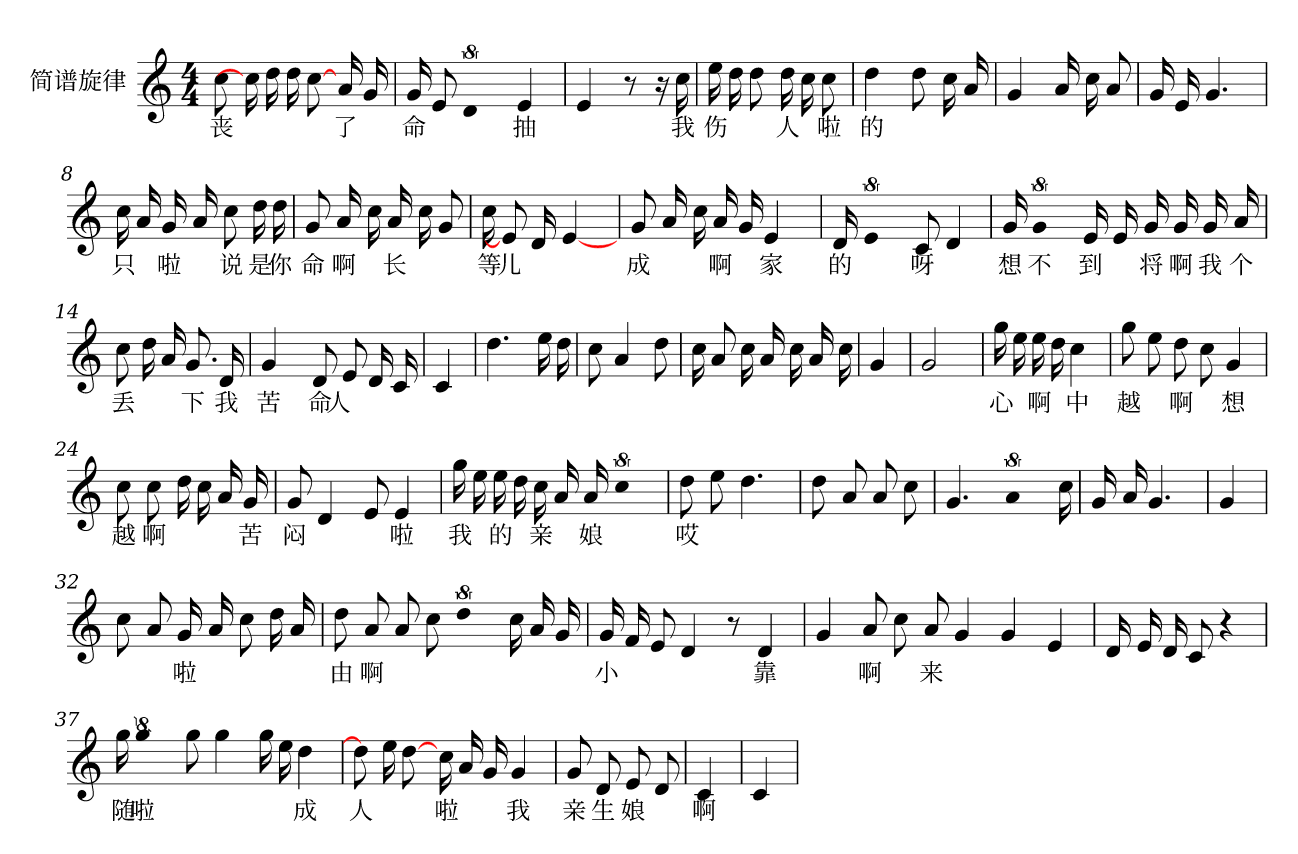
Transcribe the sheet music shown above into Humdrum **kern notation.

**kern	**text
*part1	*part1
*staff1	*staff1
*I"简谱旋律	*
*k[]	*
*M4/4	*
=1	=1
8cc	丧
16cc]	.
16dd	.
16dd	.
[8cc	.
16a	了
16g	.
=2	=2
16g	命
8e	.
!LO:N:vis=4	!
16%5d	.
4e	抽
=3	=3
4e	.
8r	.
16r	.
16cc	我
=4	=4
16ee	伤
16dd	.
8dd	.
16dd	人
16cc	.
8cc	啦
=5	=5
4dd	的
8dd	.
16cc	.
16a	.
=6	=6
4g	.
16a	.
16cc	.
8a	.
=7	=7
16g	.
16e	.
4.g	.
=8	=8
16cc	只
16a	.
16g	啦
16a	.
8cc	说
16dd	是
16dd	你
=9	=9
8g	命
16a	啊
16cc	.
16a	长
16cc	.
8g	.
=10	=10
16cc	等
8e]	儿
16d	.
!LO:N:vis=4	!
[4.e	.
=11	=11
8g	成
16a	.
16cc	.
16a	啊
16g	.
!LO:N:vis=4	!
4.e	家
=12	=12
16d	的
!LO:N:vis=4	!
16%5e	.
8c	呀
4d	.
=13	=13
16g	想
!LO:N:vis=4	!
16%5g	不
16e	到
16e	.
16g	将
16g	啊
16g	我
16a	个
=14	=14
8cc	丢
16dd	.
16a	.
8.g	下
16d	我
=15	=15
!LO:N:vis=4	!
4.g	苦
8d	命
8e	人
16d	.
16c	.
=16	=16
4c	.
=17	=17
4.dd	.
16ee	.
16dd	.
=18	=18
8cc	.
4a	.
8dd	.
=19	=19
16cc	.
8a	.
16cc	.
16a	.
16cc	.
16a	.
16cc	.
=20	=20
4g	.
=21	=21
2g	.
=22	=22
16gg	心
16ee	.
16ee	啊
16dd	.
4cc	中
=23	=23
8gg	越
8ee	.
8dd	啊
8cc	.
4g	想
=24	=24
8cc	越
8cc	啊
16dd	.
16cc	.
16a	.
16g	苦
=25	=25
8g	闷
4d	.
8e	.
4e	啦
=26	=26
16gg	我
16ee	.
16ee	的
16dd	.
16cc	亲
16a	.
16a	娘
!LO:N:vis=4	!
16%5cc	.
=27	=27
8dd	哎
8ee	.
4.dd	.
=28	=28
8dd	.
8a	.
8a	.
8cc	.
=29	=29
4.g	.
!LO:N:vis=4	!
16%5a	.
16cc	.
=30	=30
16g	.
16a	.
4.g	.
=31	=31
4g	.
=32	=32
8cc	.
8a	.
16g	啦
16a	.
8cc	.
16dd	.
16a	.
=33	=33
8dd	由
8a	啊
8a	.
8cc	.
!LO:N:vis=4	!
16%5dd	.
16cc	.
16a	.
16g	.
=34	=34
16g	小
16f	.
8e	.
4d	.
8r	.
4d	靠
=35	=35
4g	.
8a	啊
8cc	.
8a	来
4g	.
4g	.
4e	.
=36	=36
16d	.
16e	.
16d	.
8c	.
4r	.
=37	=37
16gg	随
!LO:N:vis=4	!
16%5gg	啦
8gg	.
4gg	.
16gg	.
16ee	.
4dd	成
=38	=38
8dd]	人
16ee	.
!LO:N:vis=8	!
[8.dd	.
16cc	啦
16a	.
16g	.
4g	我
=39	=39
8g	亲
8d	生
8e	娘
8d	.
=40	=40
4c	啊
=41	=41
4c	.
=	=
*-	*-
